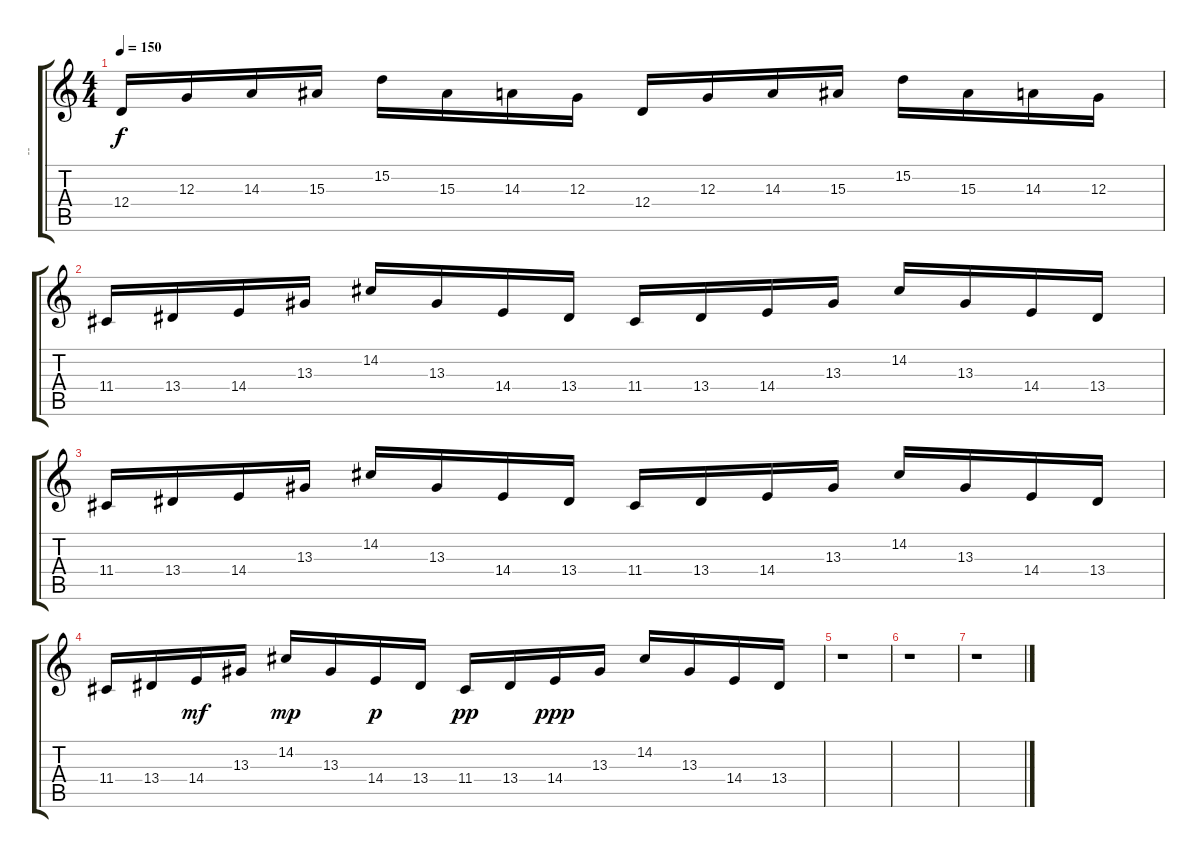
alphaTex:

\track ("--" "--") {instrument acousticgrandpiano}
\staff {score tabs}
\tuning (E4 B3 G3 D3 A2 E2) {hide}
\ts (4 4)
\tempo 150
\clef g2
\ks c
12.4.16{dy f} 12.3.16 14.3.16 15.3.16 15.2.16 15.3.16 14.3.16 12.3.16 12.4.16 12.3.16 14.3.16 15.3.16 15.2.16 15.3.16 14.3.16 12.3.16 |
11.4.16 13.4.16 14.4.16 13.3.16 14.2.16 13.3.16 14.4.16 13.4.16 11.4.16 13.4.16 14.4.16 13.3.16 14.2.16 13.3.16 14.4.16 13.4.16 |
11.4.16 13.4.16 14.4.16 13.3.16 14.2.16 13.3.16 14.4.16 13.4.16 11.4.16 13.4.16 14.4.16 13.3.16 14.2.16 13.3.16 14.4.16 13.4.16 |
11.4.16 13.4.16 14.4.16{dy mf} 13.3.16 14.2.16{dy mp} 13.3.16 14.4.16{dy p} 13.4.16 11.4.16{dy pp} 13.4.16 14.4.16{dy ppp} 13.3.16 14.2.16 13.3.16 14.4.16 13.4.16 |
r.1 |
r.1 |
r.1
